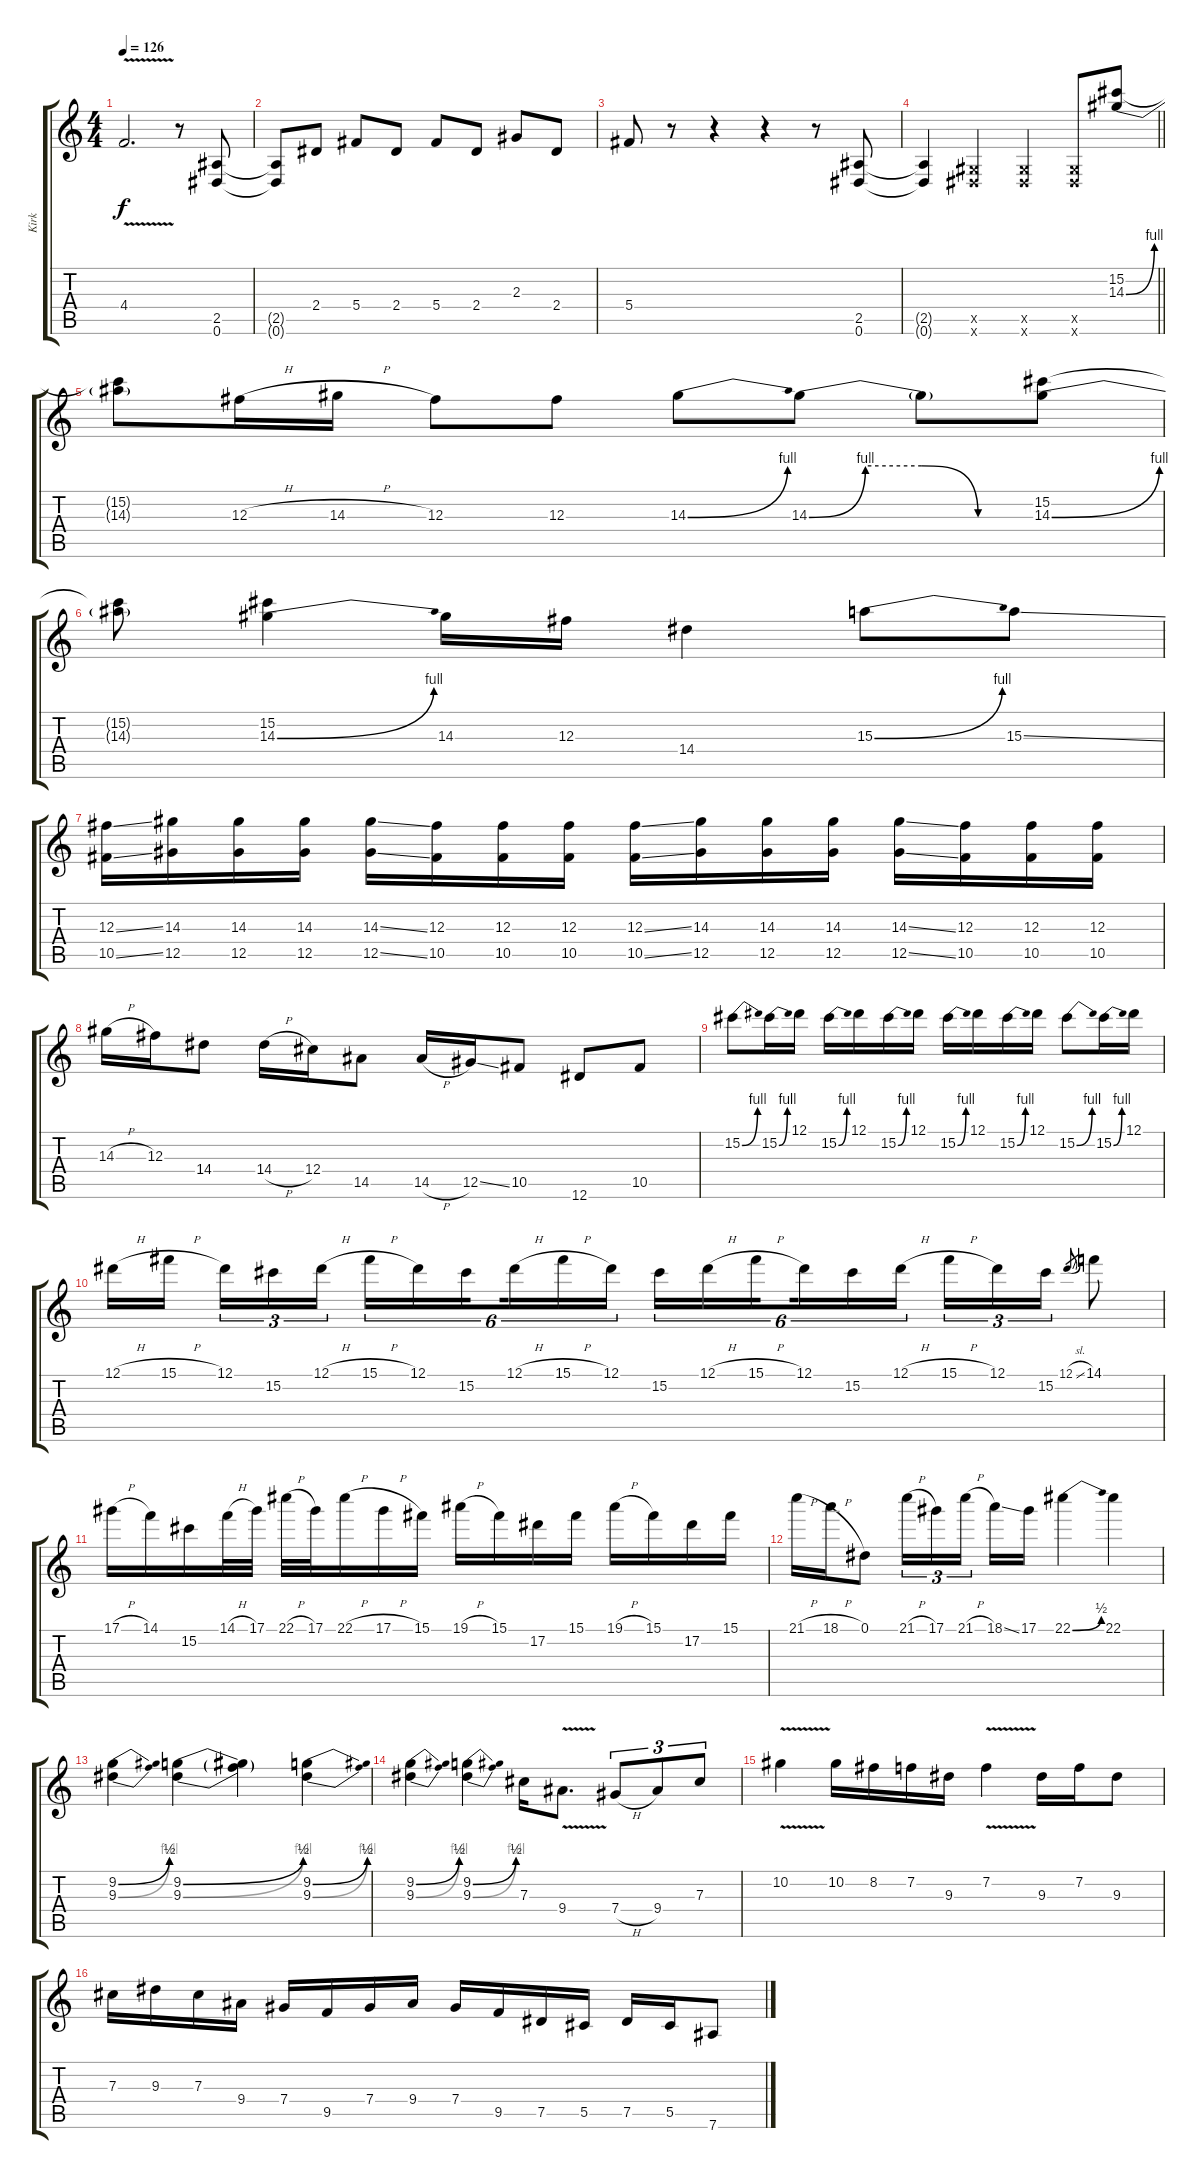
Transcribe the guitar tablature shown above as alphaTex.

\track ("Kirk" "Kirk") {instrument distortionguitar}
\staff {score tabs}
\tuning (Eb4 Bb3 Gb3 Db3 Ab2 Eb2) {hide}
\ts (4 4)
\tempo 126
\clef g2
\ks c
4.4{v}.2{d dy f} r.8 (2.5 0.6).8 |
(2.5{t} 0.6{t}).8 2.4.8 5.4.8 2.4.8 5.4.8 2.4.8 2.3.8 2.4.8 |
5.4.8 r.8 r.4 r.4 r.8 (2.5 0.6).8 |
\barLineRight lightlight
(2.5{t} 0.6{t}).4 (0.5{x} 0.6{x}).4 (0.5{x} 0.6{x}).4 (0.5{x} 0.6{x}).8 (15.2 14.3{be (bend 0 0 60 4)}).8{volume 16} |
(15.2{t} 14.3{t}).8 12.3{h}.16 14.3{h}.16 12.3.8 12.3.8 14.3{be (bend 0 0 60 4)}.8 14.3{be (custom 0 0 15 4 30 4 45 0 60 0)}.8 14.3{t}.8 (15.2 14.3{be (bend 0 0 60 4)}).8 |
(15.2{t} 14.3{t}).8 (15.2 14.3{be (bend 0 0 60 4)}).4 14.3.16 12.3.16 14.4.4 15.3{be (bend 0 0 60 4)}.8 15.3{ss}.8 |
(12.3{ss} 10.5{ss}).16 (14.3 12.5).16 (14.3 12.5).16 (14.3 12.5).16 (14.3{ss} 12.5{ss}).16 (12.3 10.5).16 (12.3 10.5).16 (12.3 10.5).16 (12.3{ss} 10.5{ss}).16 (14.3 12.5).16 (14.3 12.5).16 (14.3 12.5).16 (14.3{ss} 12.5{ss}).16 (12.3 10.5).16 (12.3 10.5).16 (12.3 10.5).16 |
14.3{h}.16 12.3.16 14.4.8 14.4{h}.16 12.4.16 14.5.8 14.5{h}.16 12.5{ss}.16 10.5.8 12.6.8 10.5.8 |
15.2{be (bend 0 0 60 4)}.8 15.2{be (bend 0 0 60 4)}.16 12.1.16 15.2{be (bend 0 0 60 4)}.16 12.1.16 15.2{be (bend 0 0 60 4)}.16 12.1.16 15.2{be (bend 0 0 60 4)}.16 12.1.16 15.2{be (bend 0 0 60 4)}.16 12.1.16 15.2{be (bend 0 0 60 4)}.8 15.2{be (bend 0 0 60 4)}.16 12.1.16 |
12.1{h}.16 15.1{h}.16{beam splitsecondary} 12.1.16{tu (3 2)} 15.2.16{tu (3 2)} 12.1{h}.16{tu (3 2)} 15.1{h}.16{tu (6 4)} 12.1.16{tu (6 4)} 15.2.16{tu (6 4) beam splitsecondary} 12.1{h}.16{tu (6 4)} 15.1{h}.16{tu (6 4)} 12.1.16{tu (6 4)} 15.2.16{tu (6 4)} 12.1{h}.16{tu (6 4)} 15.1{h}.16{tu (6 4) beam splitsecondary} 12.1.16{tu (6 4)} 15.2.16{tu (6 4)} 12.1{h}.16{tu (6 4)} 15.1{h}.16{tu (3 2)} 12.1.16{tu (3 2)} 15.2.16{tu (3 2)} 12.1{sl}.8{gr} 14.1.8 |
17.1{h}.16 14.1.16 15.2.16 14.1{h}.32 17.1.32 22.1{h}.32 17.1.32 22.1{h}.16 17.1{h}.16 15.1.16 19.1{h}.16 15.1.16 17.2.16 15.1.16 19.1{h}.16 15.1.16 17.2.16 15.1.16 |
21.1{h}.16 18.1{h}.16 0.1.8 21.1{h}.16{tu (3 2)} 17.1.16{tu (3 2)} 21.1{h}.16{tu (3 2) beam splitsecondary} 18.1{ss}.16 17.1.16 22.1{be (bend 0 0 60 2)}.4 22.1.4 |
(9.2{be (bend 0 0 60 2)} 9.3{be (bend 0 0 60 4)}).4 (9.2{be (bend 0 0 60 2)} 9.3{be (bend 0 0 60 4)}).4 (9.2{t} 9.3{t}).4 (9.2{be (bend 0 0 60 2)} 9.3{be (bend 0 0 60 4)}).4 |
(9.2{be (bend 0 0 60 2)} 9.3{be (bend 0 0 60 4)}).4 (9.2{be (bend 0 0 60 2)} 9.3{be (bend 0 0 60 4)}).4 7.3.16 9.4{v}.8{d} 7.4{h}.8{tu (3 2)} 9.4.8{tu (3 2)} 7.3.8{tu (3 2)} |
10.2{v}.4 10.2.16 8.2.16 7.2.16 9.3.16 7.2{v}.4 9.3.16 7.2.16 9.3.8 |
7.3.16 9.3.16 7.3.16 9.4.16 7.4.16 9.5.16 7.4.16 9.4.16 7.4.16 9.5.16 7.5.16 5.5.16 7.5.16 5.5.16 7.6.8
